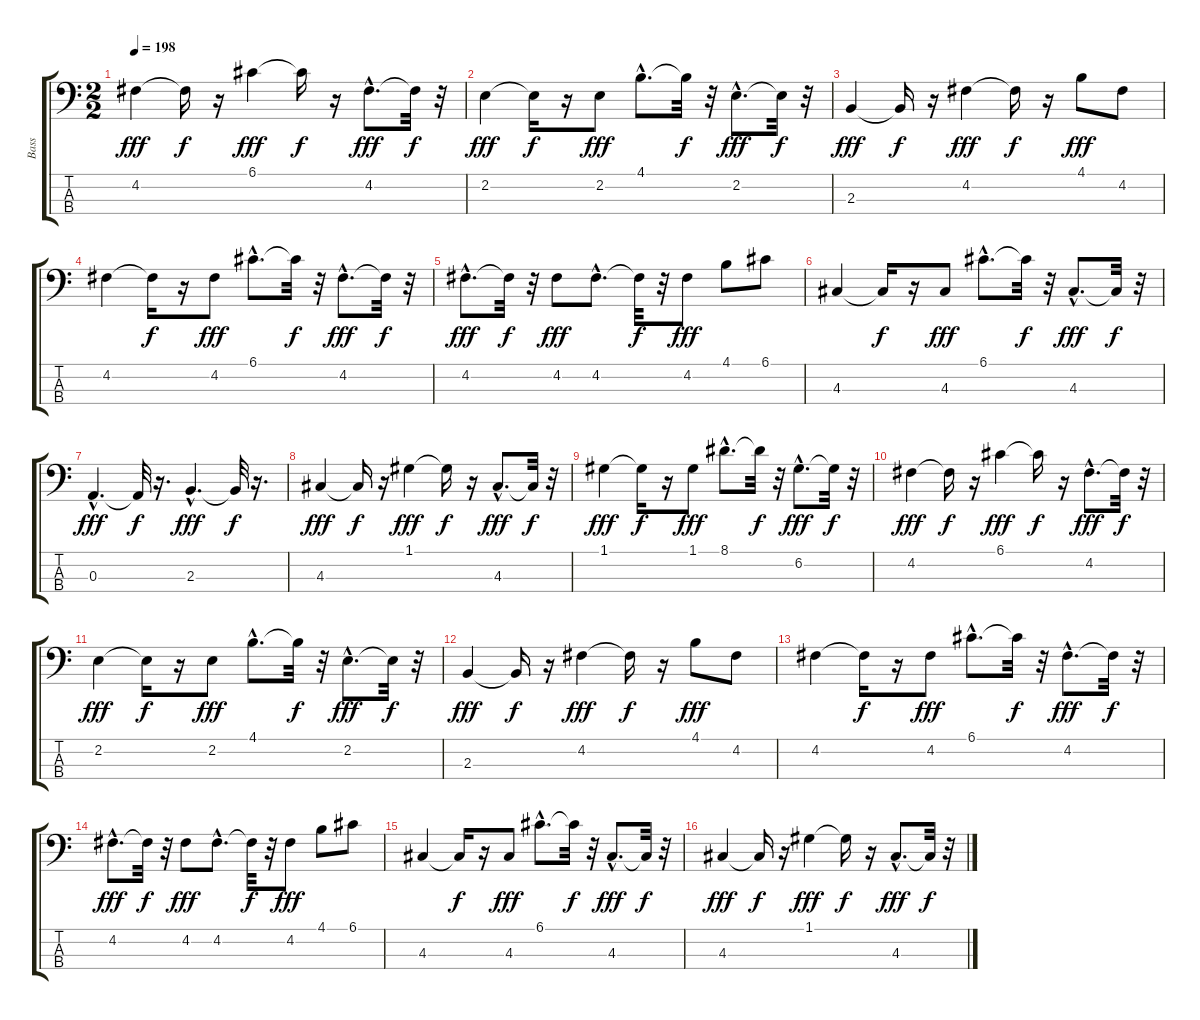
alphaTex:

\track ("Bass" "Bass") {instrument fretlessbass}
\staff {score tabs}
\tuning (G2 D2 A1 E1) {hide}
\ts (2 2)
\tempo 198
\clef f4
\ks c
4.2.4{dy fff} 4.2{t}.16{dy f} r.16 6.1.4{dy fff} 6.1{t}.16{dy f} r.16 4.2{hac}.8{d dy fff} 4.2{t}.32{dy f} r.32 |
2.2.4{dy fff} 2.2{t}.16{dy f} r.16 2.2.8{dy fff} 4.1{hac}.8{d} 4.1{t}.32{dy f} r.32 2.2{hac}.8{d dy fff} 2.2{t}.32{dy f} r.32 |
2.3.4{dy fff} 2.3{t}.16{dy f} r.16 4.2.4{dy fff} 4.2{t}.16{dy f} r.16 4.1.8{dy fff} 4.2.8 |
4.2.4 4.2{t}.16{dy f} r.16 4.2.8{dy fff} 6.1{hac}.8{d} 6.1{t}.32{dy f} r.32 4.2{hac}.8{d dy fff} 4.2{t}.32{dy f} r.32 |
4.2{hac}.8{d dy fff} 4.2{t}.32{dy f} r.32 4.2.8{dy fff} 4.2{hac}.8{d} 4.2{t}.32{dy f} r.32 4.2.8{dy fff} 4.1.8 6.1.8 |
4.3.4 4.3{t}.16{dy f} r.16 4.3.8{dy fff} 6.1{hac}.8{d} 6.1{t}.32{dy f} r.32 4.3{hac}.8{d dy fff} 4.3{t}.32{dy f} r.32 |
0.3{hac}.4{d dy fff} 0.3{t}.32{dy f} r.16{d} 2.3{hac}.4{d dy fff} 2.3{t}.32{dy f} r.16{d} |
4.3.4{dy fff} 4.3{t}.16{dy f} r.16 1.1.4{dy fff} 1.1{t}.16{dy f} r.16 4.3{hac}.8{d dy fff} 4.3{t}.32{dy f} r.32 |
1.1.4{dy fff} 1.1{t}.16{dy f} r.16 1.1.8{dy fff} 8.1{hac}.8{d} 8.1{t}.32{dy f} r.32 6.2{hac}.8{d dy fff} 6.2{t}.32{dy f} r.32 |
4.2.4{dy fff} 4.2{t}.16{dy f} r.16 6.1.4{dy fff} 6.1{t}.16{dy f} r.16 4.2{hac}.8{d dy fff} 4.2{t}.32{dy f} r.32 |
2.2.4{dy fff} 2.2{t}.16{dy f} r.16 2.2.8{dy fff} 4.1{hac}.8{d} 4.1{t}.32{dy f} r.32 2.2{hac}.8{d dy fff} 2.2{t}.32{dy f} r.32 |
2.3.4{dy fff} 2.3{t}.16{dy f} r.16 4.2.4{dy fff} 4.2{t}.16{dy f} r.16 4.1.8{dy fff} 4.2.8 |
4.2.4 4.2{t}.16{dy f} r.16 4.2.8{dy fff} 6.1{hac}.8{d} 6.1{t}.32{dy f} r.32 4.2{hac}.8{d dy fff} 4.2{t}.32{dy f} r.32 |
4.2{hac}.8{d dy fff} 4.2{t}.32{dy f} r.32 4.2.8{dy fff} 4.2{hac}.8{d} 4.2{t}.32{dy f} r.32 4.2.8{dy fff} 4.1.8 6.1.8 |
4.3.4 4.3{t}.16{dy f} r.16 4.3.8{dy fff} 6.1{hac}.8{d} 6.1{t}.32{dy f} r.32 4.3{hac}.8{d dy fff} 4.3{t}.32{dy f} r.32 |
4.3.4{dy fff} 4.3{t}.16{dy f} r.16 1.1.4{dy fff} 1.1{t}.16{dy f} r.16 4.3{hac}.8{d dy fff} 4.3{t}.32{dy f} r.32
